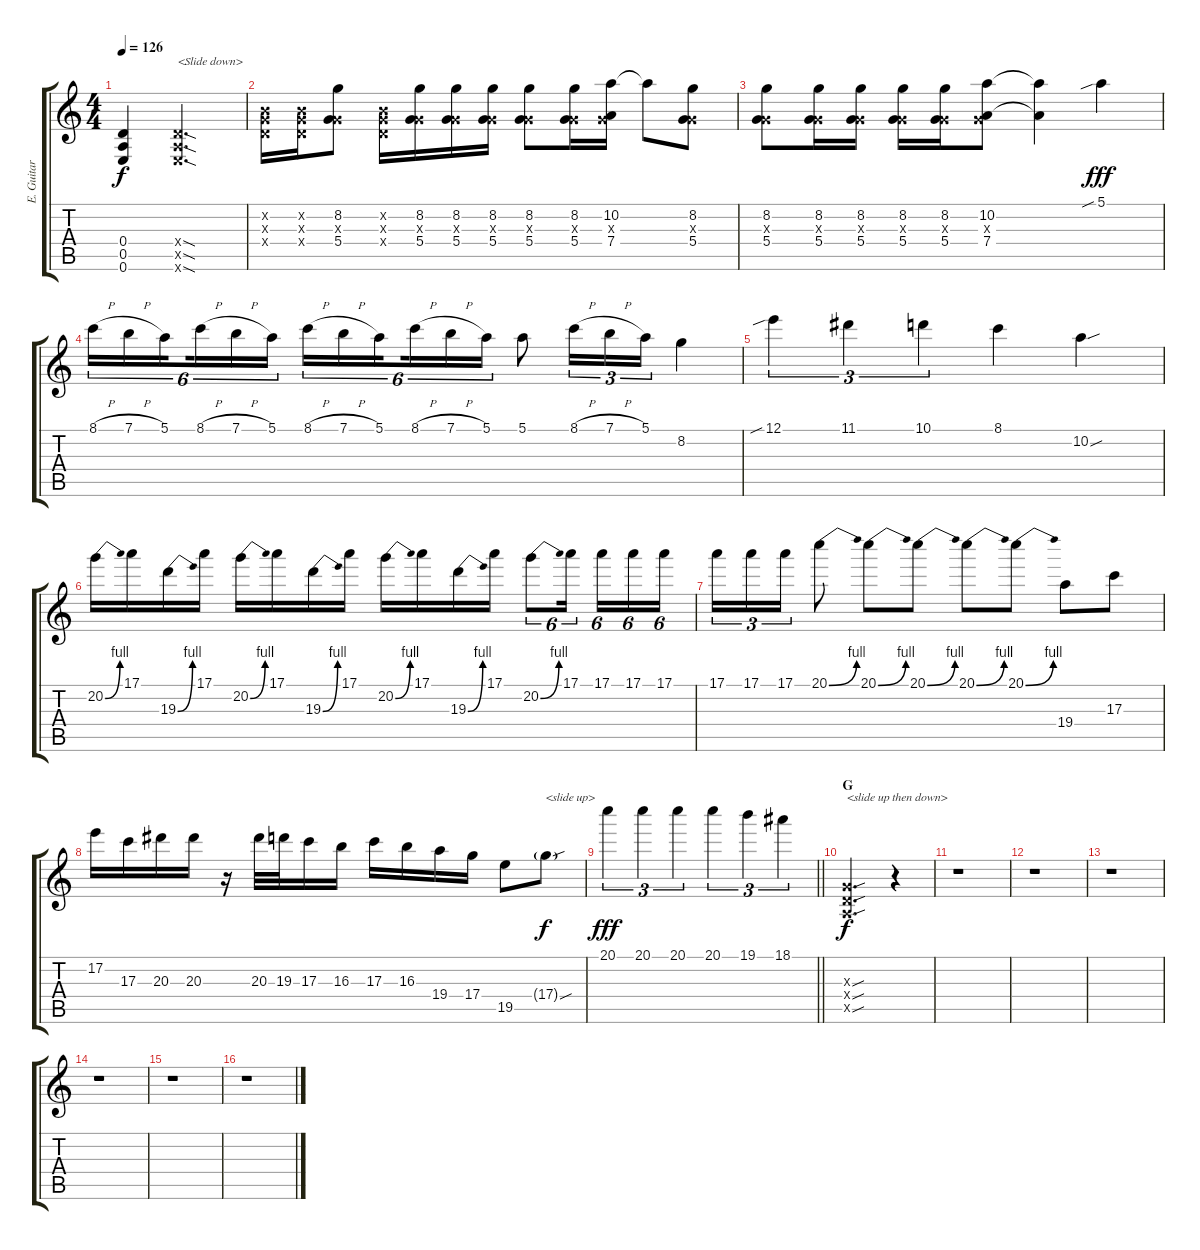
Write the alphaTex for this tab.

\track ("E. Guitar IV" "E. Guitar ") {instrument overdrivenguitar}
\staff {score tabs}
\tuning (E4 B3 G3 D3 A2 E2) {hide}
\ts (4 4)
\tempo 126
\clef g2
\ks c
(0.4{t} 0.5{t} 0.6{t}).4{dy f} (0.4{sod x} 0.5{sod x} 0.6{sod x}).2{d txt "<Slide down>"} |
(0.2{x} 0.3{x} 0.4{x}).16 (0.2{x} 0.3{x} 0.4{x}).16 (8.2 0.3{x} 5.4).8 (0.2{x} 0.3{x} 0.4{x}).16 (8.2 0.3{x} 5.4).16 (8.2 0.3{x} 5.4).16 (8.2 0.3{x} 5.4).16 (8.2 0.3{x} 5.4).8 (8.2 0.3{x} 5.4).16 (10.2 0.3{x} 7.4).16 10.2{t}.8 (8.2 0.3{x} 5.4).8 |
(8.2 0.3{x} 5.4).8 (8.2 0.3{x} 5.4).16 (8.2 0.3{x} 5.4).16 (8.2 0.3{x} 5.4).16 (8.2 0.3{x} 5.4).16 (10.2 0.3{x} 7.4).8 (10.2{t} 7.4{t}).4 5.1{sib}.4{dy fff} |
8.1{h}.16{tu (6 4)} 7.1{h}.16{tu (6 4)} 5.1.16{tu (6 4) beam splitsecondary} 8.1{h}.16{tu (6 4)} 7.1{h}.16{tu (6 4)} 5.1.16{tu (6 4)} 8.1{h}.16{tu (6 4)} 7.1{h}.16{tu (6 4)} 5.1.16{tu (6 4) beam splitsecondary} 8.1{h}.16{tu (6 4)} 7.1{h}.16{tu (6 4)} 5.1.16{tu (6 4)} 5.1.8 8.1{h}.16{tu (3 2)} 7.1{h}.16{tu (3 2)} 5.1.16{tu (3 2)} 8.2.4 |
12.1{sib}.4{tu (3 2)} 11.1.4{tu (3 2)} 10.1.4{tu (3 2)} 8.1.4 10.2{sou}.4 |
20.2{be (bend 0 0 60 4)}.16 17.1.16 19.3{be (bend 0 0 60 4)}.16 17.1.16 20.2{be (bend 0 0 60 4)}.16 17.1.16 19.3{be (bend 0 0 60 4)}.16 17.1.16 20.2{be (bend 0 0 60 4)}.16 17.1.16 19.3{be (bend 0 0 60 4)}.16 17.1.16 20.2{be (bend 0 0 60 4)}.8{tu (6 4)} 17.1.16{tu (6 4) beam splitsecondary} 17.1.16{tu (6 4)} 17.1.16{tu (6 4)} 17.1.16{tu (6 4)} |
17.1.16{tu (3 2)} 17.1.16{tu (3 2)} 17.1.16{tu (3 2)} 20.1{be (bend 0 0 60 4)}.8 20.1{be (bend 0 0 60 4)}.8 20.1{be (bend 0 0 60 4)}.8 20.1{be (bend 0 0 60 4)}.8 20.1{be (bend 0 0 60 4)}.8 19.4.8 17.3.8 |
17.2.16 17.3.16 20.3.16 20.3.16 r.16 20.3.32 19.3.32 17.3.16 16.3.16 17.3.16 16.3.16 19.4.16 17.4.16 19.5.8 17.4{sou g}.8{txt "<slide up>" dy f} |
\barLineRight lightlight
20.1.4{tu (3 2) dy fff} 20.1.4{tu (3 2)} 20.1.4{tu (3 2)} 20.1.4{tu (3 2)} 19.1.4{tu (3 2)} 18.1.4{tu (3 2)} |
\section ("" "G")
(0.3{sou x} 0.4{sou x} 0.5{sou x}).2{d txt "<slide up then down>" dy f} r.4 |
r.1 |
r.1 |
r.1 |
r.1 |
r.1 |
r.1
